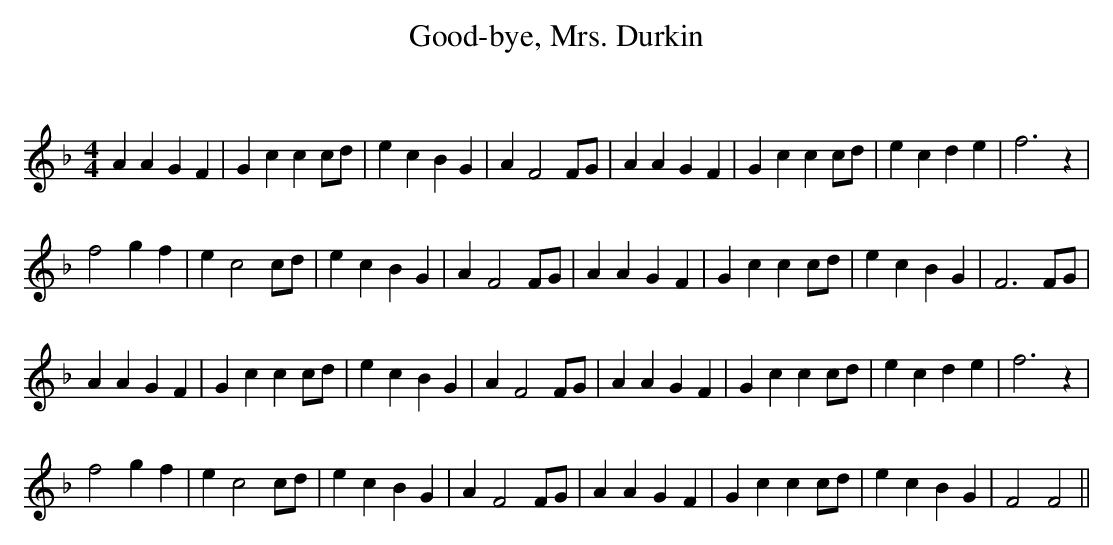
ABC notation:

X:1
T: Good-bye, Mrs. Durkin
C:
Q: 232
K:F
M:4/4
L:1/8
A2 A2 G2 F2|G2 c2 c2 cd|e2 c2 B2 G2|A2 F4 FG|A2 A2 G2 F2|G2 c2 c2 cd|e2 c2 d2 e2|f6 z2|
f4 g2 f2|e2 c4 cd|e2 c2 B2 G2|A2 F4 FG|A2 A2 G2 F2|G2 c2 c2 cd|e2 c2 B2 G2|F6 FG|
A2 A2 G2 F2|G2 c2 c2 cd|e2 c2 B2 G2|A2 F4 FG|A2 A2 G2 F2|G2 c2 c2 cd|e2 c2 d2 e2|f6 z2|
f4 g2 f2|e2 c4 cd|e2 c2 B2 G2|A2 F4 FG|A2 A2 G2 F2|G2 c2 c2 cd|e2 c2 B2 G2|F4 F4||
